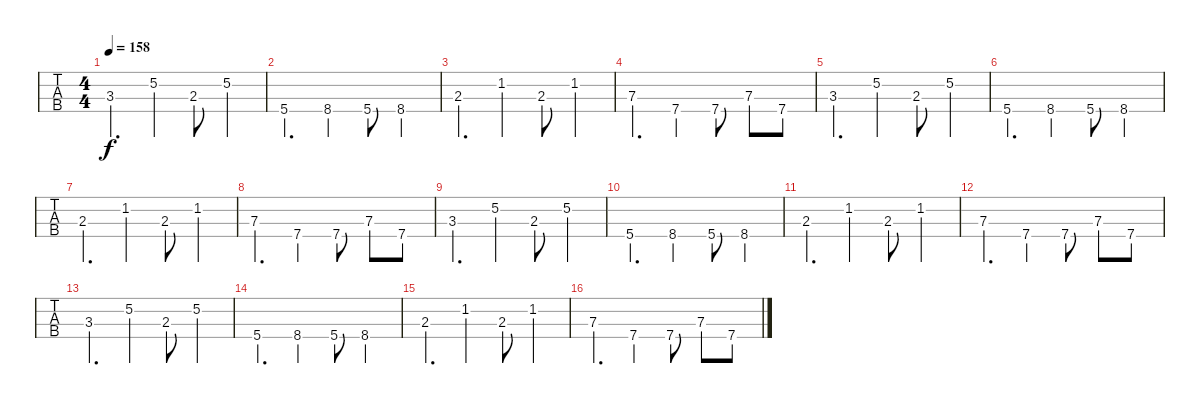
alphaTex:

\track ("   " "   ") {instrument electricbassfinger}
\staff {tabs}
\tuning (F2 C2 G1 D1) {hide}
\ts (4 4)
\tempo 158
\clef f4
\ks c
3.3.4{d dy f} 5.2.4 2.3.8 5.2.4 |
5.4.4{d} 8.4.4 5.4.8 8.4.4 |
2.3.4{d} 1.2.4 2.3.8 1.2.4 |
7.3.4{d} 7.4.4 7.4.8 7.3.8 7.4.8 |
3.3.4{d} 5.2.4 2.3.8 5.2.4 |
5.4.4{d} 8.4.4 5.4.8 8.4.4 |
2.3.4{d} 1.2.4 2.3.8 1.2.4 |
7.3.4{d} 7.4.4 7.4.8 7.3.8 7.4.8 |
3.3.4{d} 5.2.4 2.3.8 5.2.4 |
5.4.4{d} 8.4.4 5.4.8 8.4.4 |
2.3.4{d} 1.2.4 2.3.8 1.2.4 |
7.3.4{d} 7.4.4 7.4.8 7.3.8 7.4.8 |
3.3.4{d} 5.2.4 2.3.8 5.2.4 |
5.4.4{d} 8.4.4 5.4.8 8.4.4 |
2.3.4{d} 1.2.4 2.3.8 1.2.4 |
7.3.4{d} 7.4.4 7.4.8 7.3.8 7.4.8
